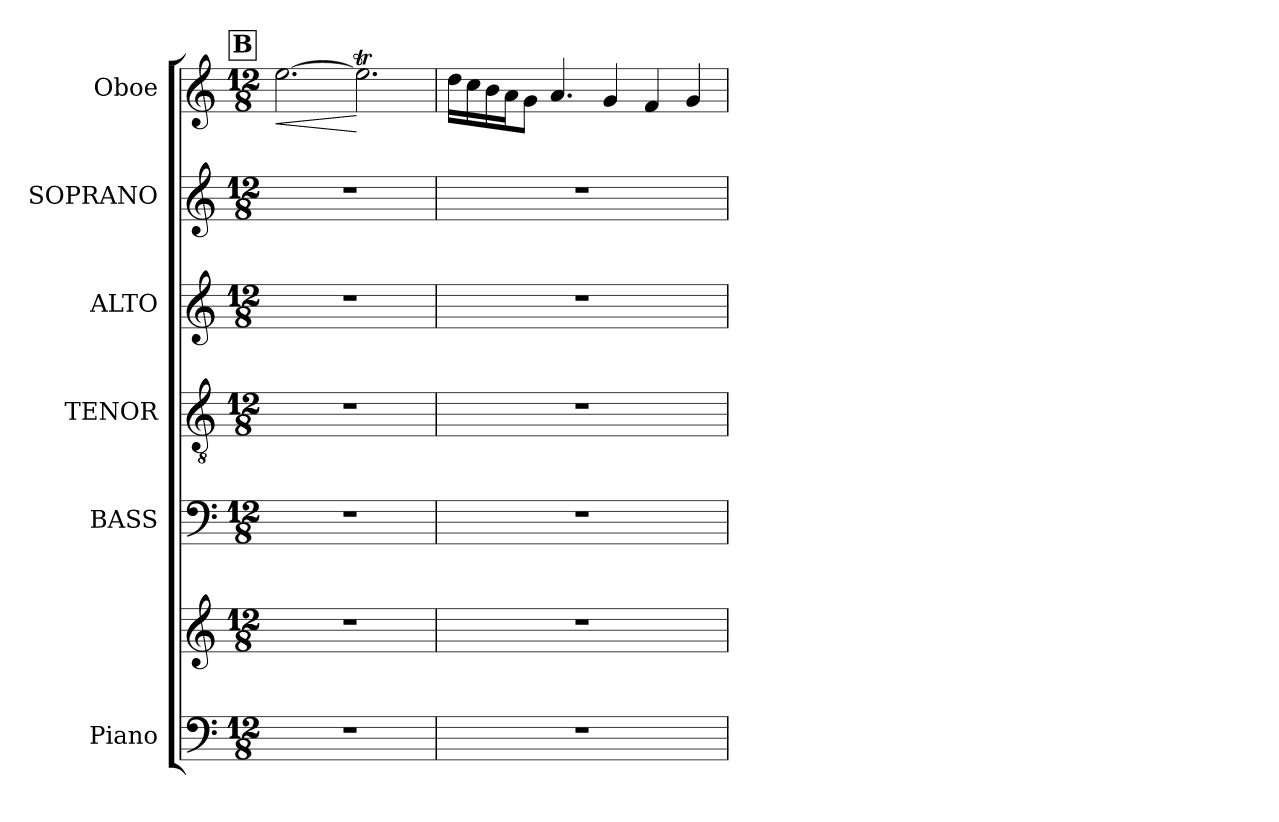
**kern	**kern	**kern	**kern	**kern	**kern	**kern	**dynam
*part6	*part6	*part5	*part4	*part3	*part2	*part1	*part1
*staff7	*staff6	*staff5	*staff4	*staff3	*staff2	*staff1	*staff1
*I"Piano	*	*I"BASS	*I"TENOR	*I"ALTO	*I"SOPRANO	*I"Oboe	*
*I'Pno.	*	*I'B.	*I'T.	*I'A.	*I'S.	*I'Ob.	*
!!LO:LB:g=z
*clefF4	*clefG2	*clefF4	*clefGv2	*clefG2	*clefG2	*clefG2	*
*	*	*	*ITrd7c12	*	*	*	*
*k[]	*k[]	*k[]	*k[]	*k[]	*k[]	*k[]	*
*a:	*a:	*a:	*a:	*a:	*a:	*a:	*
*M12/8	*M12/8	*M12/8	*M12/8	*M12/8	*M12/8	*M12/8	*
*MM135	*MM135	*MM135	*MM135	*MM135	*MM135	*MM135	*
!!LO:REH:place=s1:B:color=#000000:enc=box:fs=17.1407:t=B
=55	=55	=55	=55	=55	=55	=55	=55
!LO:N:vis=1	!LO:N:vis=1	!LO:N:vis=1	!LO:N:vis=1	!LO:N:vis=1	!LO:N:vis=1	!	!LO:HP:b
1.r	1.r	1.r	1.r	1.r	1.r	[2.eei\	<
.	.	.	.	.	.	2.eeti\]	[
=56	=56	=56	=56	=56	=56	=56	=56
!LO:N:vis=1	!LO:N:vis=1	!LO:N:vis=1	!LO:N:vis=1	!LO:N:vis=1	!LO:N:vis=1	!	!
1.r	1.r	1.r	1.r	1.r	1.r	16ddi\LL	.
.	.	.	.	.	.	16cci\	.
.	.	.	.	.	.	16bi\	.
.	.	.	.	.	.	16ai\J	.
.	.	.	.	.	.	8gi\J	.
.	.	.	.	.	.	4.ai/	.
.	.	.	.	.	.	4gi/	.
.	.	.	.	.	.	4fi/	.
.	.	.	.	.	.	4gi/	.
=	=	=	=	=	=	=	=
*-	*-	*-	*-	*-	*-	*-	*-
